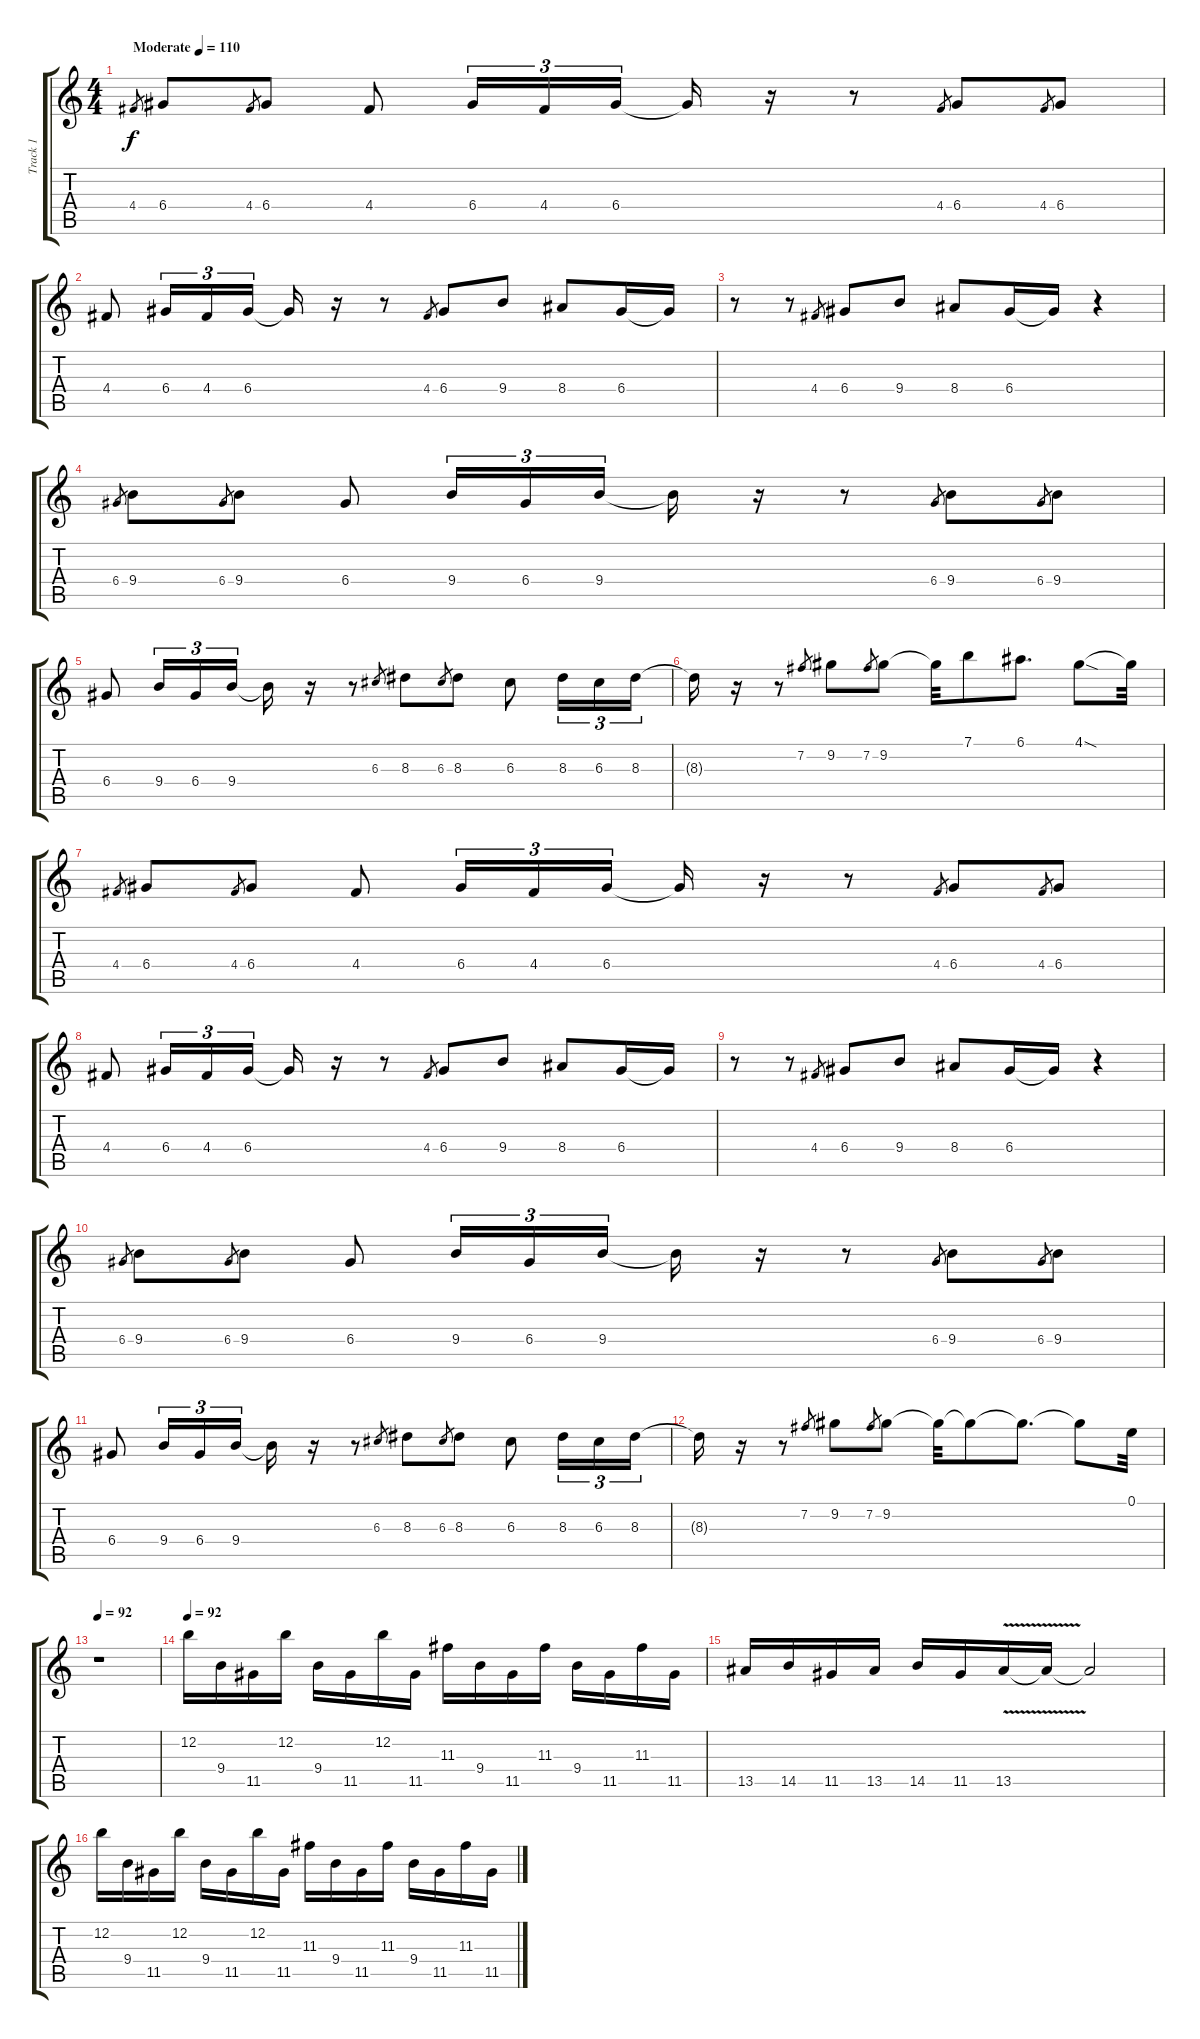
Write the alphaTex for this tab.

\track ("Track 1" "Track 1") {instrument distortionguitar}
\staff {score tabs}
\tuning (E4 B3 G3 D3 A2 D2) {hide}
\ts (4 4)
\tempo (110 "Moderate")
\clef g2
\ks c
4.4.8{gr dy f instrument distortionguitar} 6.4.8 4.4.8{gr} 6.4.8 4.4.8 6.4.16{tu (3 2)} 4.4.16{tu (3 2)} 6.4.16{tu (3 2)} 6.4{t}.16 r.16 r.8 4.4.8{gr} 6.4.8 4.4.8{gr} 6.4.8 |
4.4.8 6.4.16{tu (3 2)} 4.4.16{tu (3 2)} 6.4.16{tu (3 2)} 6.4{t}.16 r.16 r.8 4.4.8{gr} 6.4.8 9.4.8 8.4.8 6.4.16 6.4{t}.16 |
r.8 r.8 4.4.8{gr} 6.4.8 9.4.8 8.4.8 6.4.16 6.4{t}.16 r.4 |
6.4.8{gr} 9.4.8 6.4.8{gr} 9.4.8 6.4.8 9.4.16{tu (3 2)} 6.4.16{tu (3 2)} 9.4.16{tu (3 2)} 9.4{t}.16 r.16 r.8 6.4.8{gr} 9.4.8 6.4.8{gr} 9.4.8 |
6.4.8 9.4.16{tu (3 2)} 6.4.16{tu (3 2)} 9.4.16{tu (3 2)} 9.4{t}.16 r.16 r.8 6.3.8{gr} 8.3.8 6.3.8{gr} 8.3.8 6.3.8 8.3.16{tu (3 2)} 6.3.16{tu (3 2)} 8.3.16{tu (3 2)} |
8.3{t}.16 r.16 r.8 7.2.8{gr} 9.2.8 7.2.8{gr} 9.2.8 9.2{t}.32 7.1.8 6.1.8{d} 4.1{sod}.8 4.1{t}.32 |
4.4.8{gr} 6.4.8 4.4.8{gr} 6.4.8 4.4.8 6.4.16{tu (3 2)} 4.4.16{tu (3 2)} 6.4.16{tu (3 2)} 6.4{t}.16 r.16 r.8 4.4.8{gr} 6.4.8 4.4.8{gr} 6.4.8 |
4.4.8 6.4.16{tu (3 2)} 4.4.16{tu (3 2)} 6.4.16{tu (3 2)} 6.4{t}.16 r.16 r.8 4.4.8{gr} 6.4.8 9.4.8 8.4.8 6.4.16 6.4{t}.16 |
r.8 r.8 4.4.8{gr} 6.4.8 9.4.8 8.4.8 6.4.16 6.4{t}.16 r.4 |
6.4.8{gr} 9.4.8 6.4.8{gr} 9.4.8 6.4.8 9.4.16{tu (3 2)} 6.4.16{tu (3 2)} 9.4.16{tu (3 2)} 9.4{t}.16 r.16 r.8 6.4.8{gr} 9.4.8 6.4.8{gr} 9.4.8 |
6.4.8 9.4.16{tu (3 2)} 6.4.16{tu (3 2)} 9.4.16{tu (3 2)} 9.4{t}.16 r.16 r.8 6.3.8{gr} 8.3.8 6.3.8{gr} 8.3.8 6.3.8 8.3.16{tu (3 2)} 6.3.16{tu (3 2)} 8.3.16{tu (3 2)} |
8.3{t}.16 r.16 r.8 7.2.8{gr} 9.2.8 7.2.8{gr} 9.2.8 9.2{t}.32 9.2{t}.8 9.2{t}.8{d} 9.2{t}.8 0.1.32 |
\tempo 92
r.1 |
\tempo 92
12.2.16{instrument electricguitarjazz} 9.4.16 11.5.16 12.2.16 9.4.16 11.5.16 12.2.16 11.5.16 11.3.16 9.4.16 11.5.16 11.3.16 9.4.16 11.5.16 11.3.16 11.5.16 |
13.5.16 14.5.16 11.5.16 13.5.16 14.5.16 11.5.16 13.5{v}.16 13.5{t}.16 13.5{t}.2 |
12.2.16 9.4.16 11.5.16 12.2.16 9.4.16 11.5.16 12.2.16 11.5.16 11.3.16 9.4.16 11.5.16 11.3.16 9.4.16 11.5.16 11.3.16 11.5.16
